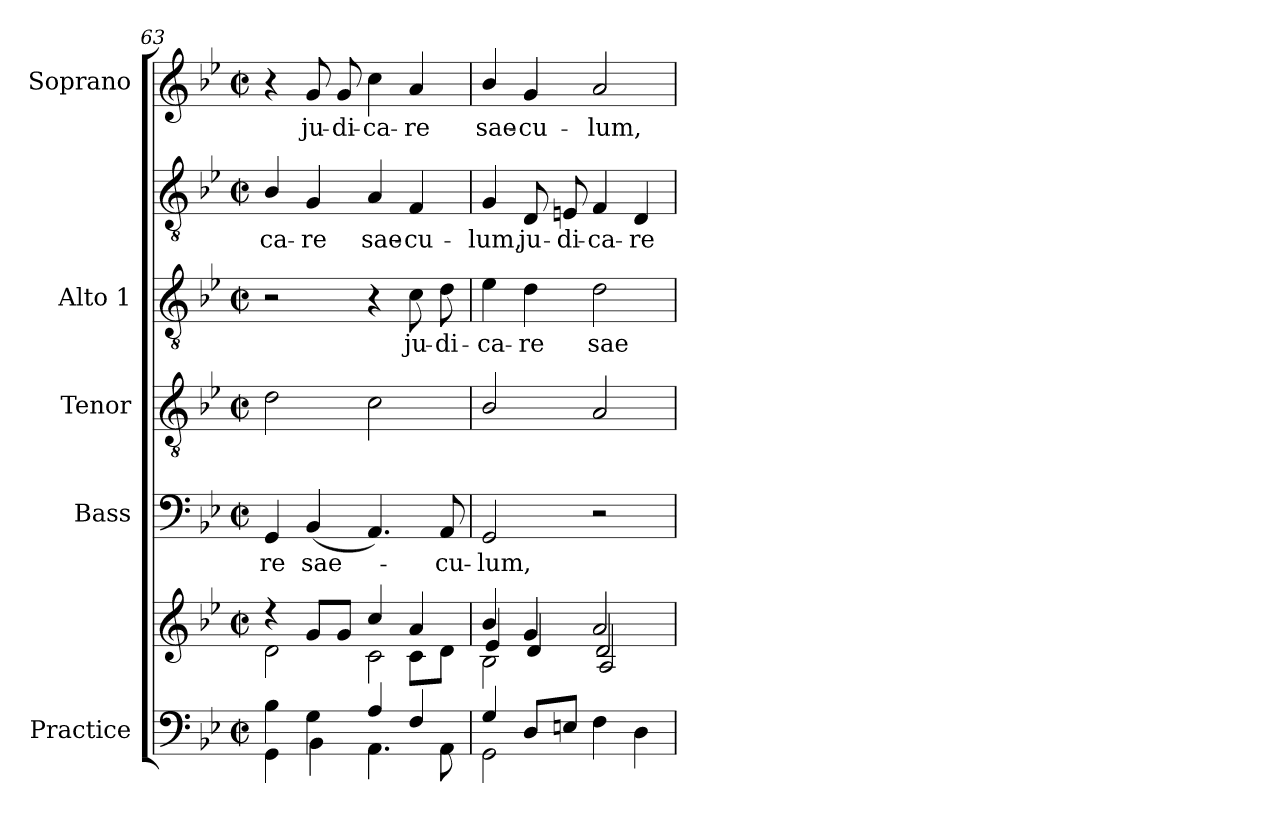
**kern	**kern	**kern	**text	**kern	**kern	**text	**kern	**text	**kern	**text
*part5	*part5	*part4	*part4	*part3	*part2	*part2	*part2	*part2	*part1	*part1
*staff7	*staff6	*staff5	*staff5	*staff4	*staff3	*staff3	*staff2	*staff2	*staff1	*staff1
*I"Practice	*	*I"Bass	*	*I"Tenor	*I"Alto 1	*	*	*	*I"Soprano	*
*	*	*I'B	*	*I'T	*I'A	*	*	*	*I'S	*
*clefF4	*clefG2	*clefF4	*	*clefGv2	*clefGv2	*	*clefGv2	*	*clefG2	*
*k[b-e-]	*k[b-e-]	*k[b-e-]	*	*k[b-e-]	*k[b-e-]	*	*k[b-e-]	*	*k[b-e-]	*
*B-:	*B-:	*B-:	*	*B-:	*B-:	*	*B-:	*	*B-:	*
*M2/2	*M2/2	*M2/2	*	*M2/2	*M2/2	*	*M2/2	*	*M2/2	*
*met(c|)	*met(c|)	*met(c|)	*	*met(c|)	*met(c|)	*	*met(c|)	*	*met(c|)	*
=63	=63	=63	=63	=63	=63	=63	=63	=63	=63	=63
*^	*^	*	*	*	*	*	*	*	*	*
*	*	*	*^	*	*	*	*	*	*	*	*	*
!	!	!	!	!	!	!LO:LY:b	!	!	!	!	!LO:LY:b	!	!
4B-\	4GG\	4r	2ryy	2d\	4GG	-re	2d	2r	.	4B-/	ca-	4r	.
!	!	!	!	!	!	!LO:LY:b	!	!	!	!	!LO:LY:b	!	!LO:LY:b
4G\	4BB-\	8g/L	.	.	(<4BB-	sae-	.	.	.	4G	-re	8g	ju-
!	!	!	!	!	!	!	!	!	!	!	!	!	!LO:LY:b
.	.	8g/J	.	.	.	.	.	.	.	.	.	8g	-di-
!	!	!	!	!	!	!	!	!	!	!	!LO:LY:b	!	!LO:LY:b
4A/	4.AA\	4cc/	4ryy	2c\	4.AA/)	.	2c	4r	.	4A	sae-	4cc	-ca-
!	!	!	!	!	!	!	!	!	!LO:LY:b	!	!LO:LY:b	!	!LO:LY:b
4F/	.	4a/	8c\L	.	.	.	.	8c	-ju-	4F	-cu-	4a	-re
!	!	!	!	!	!	!LO:LY:b	!	!	!LO:LY:b	!	!	!	!
.	8AA\	.	8d\J	.	8AA/	cu-	.	8d	-di-	.	.	.	.
=64	=64	=64	=64	=64	=64	=64	=64	=64	=64	=64	=64	=64	=64
!	!	!	!	!	!	!LO:LY:b	!	!	!LO:LY:b	!	!LO:LY:b	!	!LO:LY:b
4G/	2GG\	4b-/	4e-/	2B-\	2GG	-lum,	2B-/	4e-	ca-	4G	-lum,	4b-/	sae-
!	!	!	!	!	!	!	!	!	!LO:LY:b	!	!LO:LY:b	!	!LO:LY:b
8D/L	.	4g/	4d/	.	.	.	.	4d	-re	8D	ju-	4g	-cu-
!	!	!	!	!	!	!	!	!	!	!	!LO:LY:b	!	!
8En/J	.	.	.	.	.	.	.	.	.	8En	-di-	.	.
!	!	!	!	!	!	!	!	!	!LO:LY:b	!	!LO:LY:b	!	!LO:LY:b
4F\	2ryy	2a/	2d/	2A/	2r	.	2A	2d	sae-	4F	-ca-	2a	-lum,
!	!	!	!	!	!	!	!	!	!	!	!LO:LY:b	!	!
4D\	.	.	.	.	.	.	.	.	.	4D	-re	.	.
*v	*v	*	*	*	*	*	*	*	*	*	*	*	*
*	*v	*v	*v	*	*	*	*	*	*	*	*	*
=	=	=	=	=	=	=	=	=	=	=
*-	*-	*-	*-	*-	*-	*-	*-	*-	*-	*-
